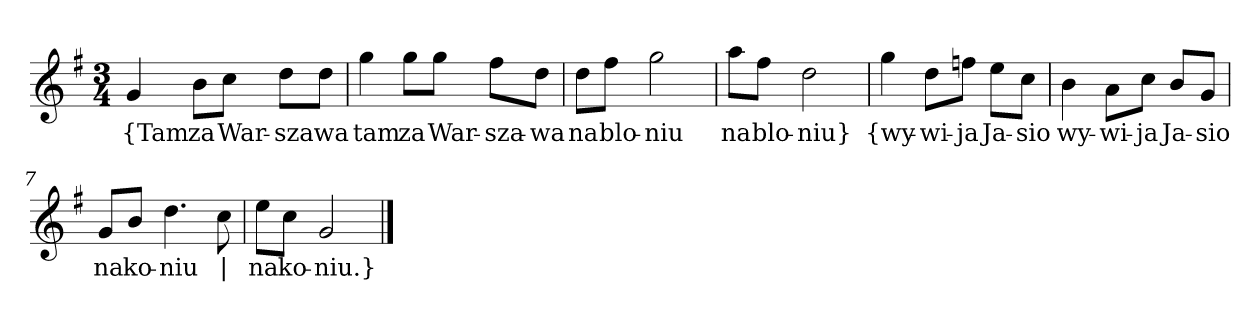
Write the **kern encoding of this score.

**kern	**text
*part1	*part1
*staff1	*staff1
*clefG2	*
*k[f#]	*
*M3/4	*
=	=
4g	{Tam
8b\L	za
8cc\J	War-
8dd\L	-sza
8dd\J	wa
=2	=2
4gg	tam
8gg\L	za
8gg\J	War-
8ff#\L	-sza-
8dd\J	-wa
=3	=3
8dd\L	na
8ff#\J	blo-
2gg	-niu
=4	=4
8aa\L	na
8ff#\J	blo-
2dd	-niu}
=5y	=5y
4gg	{wy-
8dd\L	-wi-
8ffn\J	-ja
8ee\L	Ja-
8cc\J	-sio
=6	=6
4b	wy-
8a\L	-wi-
8cc\J	-ja
8b/L	Ja-
8g/J	-sio
=7	=7
8g/L	na
8b/J	ko-
4.dd	-niu
8cc	|
=8	=8
8ee\L	na
8cc\J	ko-
2g	-niu.}
==	==
*-	*-
